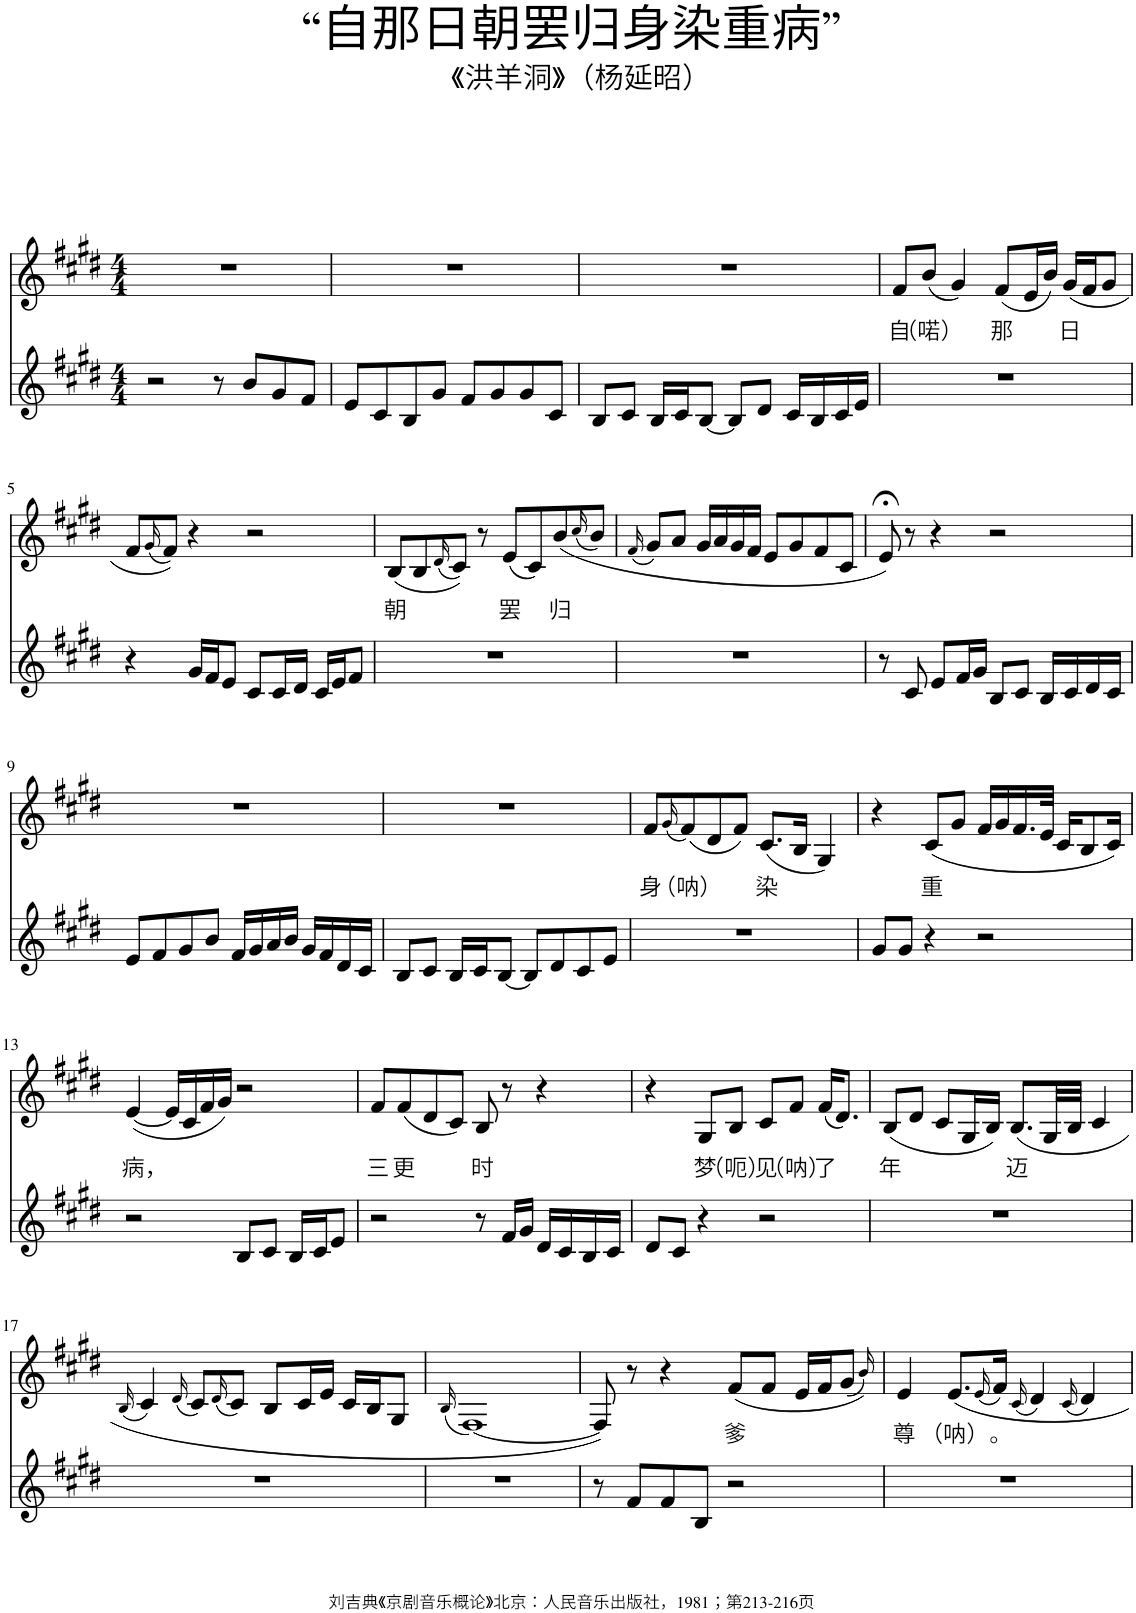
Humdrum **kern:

**kern	**kern	**text
*part2	*part1	*part1
*staff2	*staff1	*staff1
*I"Piano	*I"Piano	*
*I'Pno	*I'Pno	*
*clefG2	*clefG2	*
*k[f#c#g#d#]	*k[f#c#g#d#]	*
*M4/4	*M4/4	*
=1	=1	=1
2r	1r	.
8r	.	.
8b/L	.	.
8g#/	.	.
8f#/J	.	.
=2	=2	=2
8e/L	1r	.
8c#/	.	.
8B/	.	.
8g#/J	.	.
8f#/L	.	.
8g#/	.	.
8g#/	.	.
8c#/J	.	.
=3	=3	=3
8B/L	1r	.
8c#/J	.	.
16B/LL	.	.
16c#/J	.	.
[8B/J	.	.
8B/L]	.	.
8d#/J	.	.
16c#/LL	.	.
16B/	.	.
16c#/	.	.
16e/JJ	.	.
=4	=4	=4
!	!	!LO:LY:b
1r	8f#/L	自
!	!	!LO:LY:b
.	(8b/J	（喏）
.	4g#/)	.
!	!	!LO:LY:b
.	(8f#/L	那
.	16e/L	.
.	16b/JJ)	.
!	!	!LO:LY:b
.	(16g#/LL	日
.	16f#/J	.
.	8g#/J	.
!!LO:LB:g=z
=5	=5	=5
4r	8f#/L	.
.	(16qg#/	.
.	8f#/J))	.
16g#/LL	4r	.
16f#/J	.	.
8e/J	.	.
8c#/L	2r	.
16c#/L	.	.
16d#/JJ	.	.
16c#/LL	.	.
16e/J	.	.
8f#/J	.	.
=6	=6	=6
!	!	!LO:LY:b
1r	(8B/L	朝
.	8B/	.
.	(16qd#/	.
.	8c#/J))	.
.	8r	.
!	!	!LO:LY:b
.	(8e/L	罢
.	8c#/)	.
!	!	!LO:LY:b
.	(8b/	归
.	(16qcc#/	.
.	8b/J)	.
=7	=7	=7
.	(16qf#/	.
1r	8g#/L)	.
.	8a/J	.
.	16g#/LL	.
.	16a/	.
.	16g#/	.
.	16f#/JJ	.
.	8e/L	.
.	8g#/	.
.	8f#/	.
.	8c#/J	.
=8	=8	=8
8r	8e;</)	.
8c#/	8r	.
8e/L	4r	.
16f#/L	.	.
16g#/JJ	.	.
8B/L	2r	.
8c#/J	.	.
16B/LL	.	.
16c#/	.	.
16d#/	.	.
16c#/JJ	.	.
!!LO:LB:g=z
=9	=9	=9
8e/L	1r	.
8f#/	.	.
8g#/	.	.
8b/J	.	.
16f#/LL	.	.
16g#/	.	.
16a/	.	.
16b/JJ	.	.
16g#/LL	.	.
16f#/	.	.
16d#/	.	.
16c#/JJ	.	.
=10	=10	=10
8B/L	1r	.
8c#/J	.	.
16B/LL	.	.
16c#/J	.	.
[8B/J	.	.
8B/L]	.	.
8d#/	.	.
8c#/	.	.
8e/J	.	.
=11	=11	=11
!	!	!LO:LY:b
1r	8f#/L	身
.	(16qg#/	.
!	!	!LO:LY:b
.	(8f#/)	（呐）
.	8d#/	.
.	8f#/J)	.
!	!	!LO:LY:b
.	(8.c#/L	染
.	16B/Jk	.
.	4G#/)	.
=12	=12	=12
8g#/L	4r	.
8g#/J	.	.
!	!	!LO:LY:b
4r	(8c#/L	重
.	8g#/J	.
2r	16f#/LL	.
.	16g#/	.
.	16.f#/	.
.	32e/JJk	.
.	16c#/KL	.
.	8B/	.
.	16c#/Jk)	.
!!LO:LB:g=z
=13	=13	=13
!	!	!LO:LY:b
2r	([4e/	病，
.	16e/LL]	.
.	16c#/	.
.	16f#/	.
.	16g#/JJ)	.
8B/L	2r	.
8c#/J	.	.
16B/LL	.	.
16c#/J	.	.
8e/J	.	.
=14	=14	=14
!	!	!LO:LY:b
2r	8f#/L	三
!	!	!LO:LY:b
.	(8f#/	更
.	8d#/	.
.	8c#/J)	.
!	!	!LO:LY:b
8r	8B/	时
16f#/LL	8r	.
16g#/JJ	.	.
16d#/LL	4r	.
16c#/	.	.
16B/	.	.
16c#/JJ	.	.
=15	=15	=15
8d#/L	4r	.
8c#/J	.	.
!	!	!LO:LY:b
4r	8G#/L	梦
!	!	!LO:LY:b
.	8B/J	（呃）
!	!	!LO:LY:b
2r	8c#/L	见
!	!	!LO:LY:b
.	8f#/J	（呐）
!	!	!LO:LY:b
.	(16f#/KL	了
.	8.d#/J)	.
=16	=16	=16
!	!	!LO:LY:b
1r	(8B/L	年
.	8d#/J	.
.	8c#/L	.
.	16G#/L	.
.	16B/JJ)	.
!	!	!LO:LY:b
.	(8.B/L	迈
.	32G#/LL	.
.	32B/JJJ	.
.	4c#/	.
!!LO:LB:g=z
=17	=17	=17
.	(16qB/	.
1r	4c#/)	.
.	(16qd#/	.
.	8c#/L)	.
.	(16qd#/	.
.	8c#/J)	.
.	8B/L	.
.	16c#/L	.
.	16e/JJ	.
.	16c#/LL	.
.	16B/J	.
.	8G#/J	.
=18	=18	=18
.	(16qB/	.
1r	[1F#)	.
=19	=19	=19
8r	8F#/])	.
8f#/L	8r	.
8f#/	4r	.
8B/J	.	.
!	!	!LO:LY:b
2r	(8f#/L	爹
.	8f#/J	.
.	16e/LL	.
.	16f#/J	.
.	(8g#/J	.
.	16qb/))	.
=20	=20	=20
!	!	!LO:LY:b
1r	4e/	尊
!	!	!LO:LY:b
.	8.e/L	（呐）。
.	(16qe/	.
.	16f#/Jk)	.
.	(16qc#/	.
.	4d#/)	.
.	(16qc#/	.
.	4d#/)	.
=	=	=
*-	*-	*-
